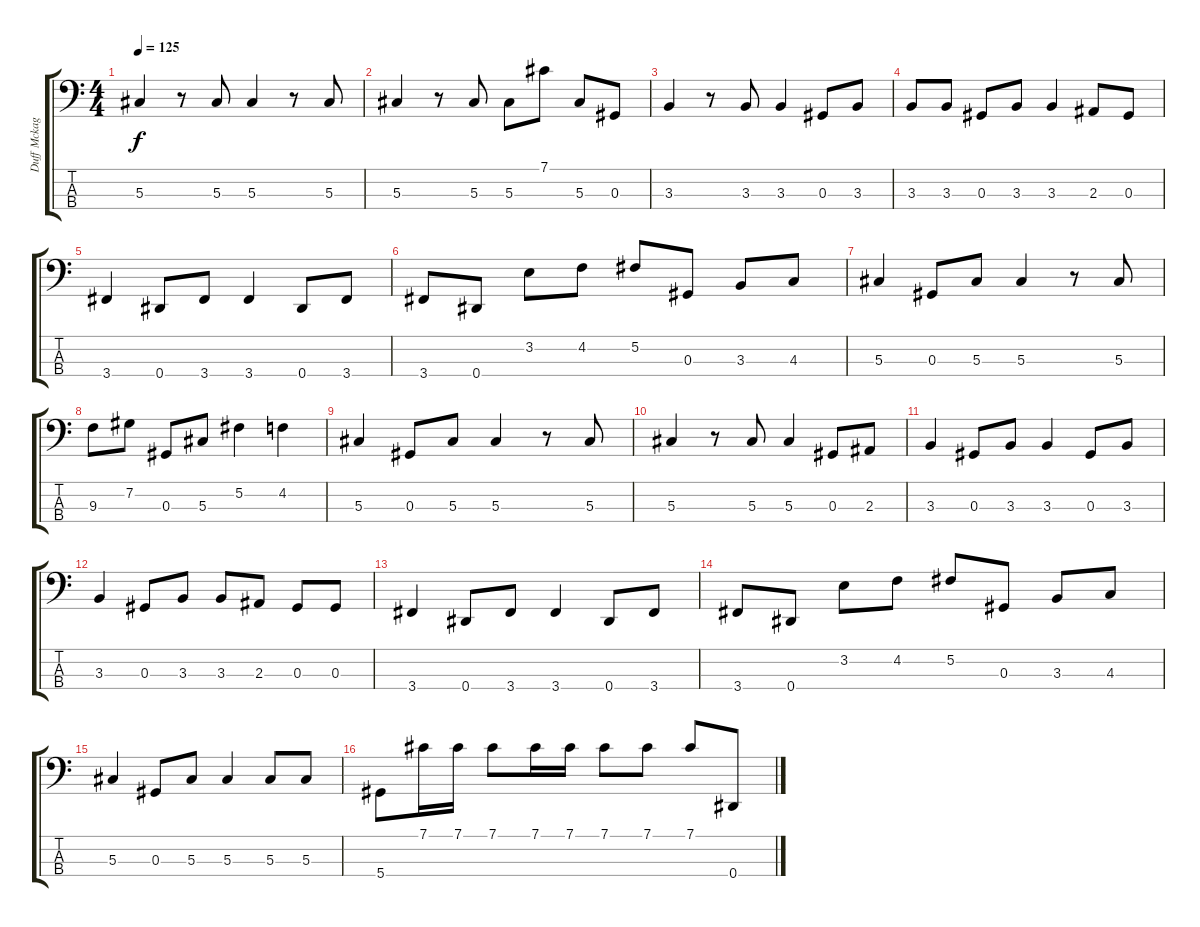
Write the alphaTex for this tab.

\track ("Duff Mckagan" "Duff Mckag") {instrument electricbassfinger}
\staff {score tabs}
\tuning (Gb2 Db2 Ab1 Eb1) {hide}
\ts (4 4)
\tempo 125
\clef f4
\ks c
5.3.4{dy f} r.8 5.3.8 5.3.4 r.8 5.3.8 |
5.3.4 r.8 5.3.8 5.3.8 7.1.8 5.3.8 0.3.8 |
3.3.4 r.8 3.3.8 3.3.4 0.3.8 3.3.8 |
3.3.8 3.3.8 0.3.8 3.3.8 3.3.4 2.3.8 0.3.8 |
3.4.4 0.4.8 3.4.8 3.4.4 0.4.8 3.4.8 |
3.4.8 0.4.8 3.2.8 4.2.8 5.2.8 0.3.8 3.3.8 4.3.8 |
5.3.4 0.3.8 5.3.8 5.3.4 r.8 5.3.8 |
9.3.8 7.2.8 0.3.8 5.3.8 5.2.4 4.2.4 |
5.3.4 0.3.8 5.3.8 5.3.4 r.8 5.3.8 |
5.3.4 r.8 5.3.8 5.3.4 0.3.8 2.3.8 |
3.3.4 0.3.8 3.3.8 3.3.4 0.3.8 3.3.8 |
3.3.4 0.3.8 3.3.8 3.3.8 2.3.8 0.3.8 0.3.8 |
3.4.4 0.4.8 3.4.8 3.4.4 0.4.8 3.4.8 |
3.4.8 0.4.8 3.2.8 4.2.8 5.2.8 0.3.8 3.3.8 4.3.8 |
5.3.4 0.3.8 5.3.8 5.3.4 5.3.8 5.3.8 |
5.4.8 7.1.16 7.1.16 7.1.8 7.1.16 7.1.16 7.1.8 7.1.8 7.1.8 0.4.8
